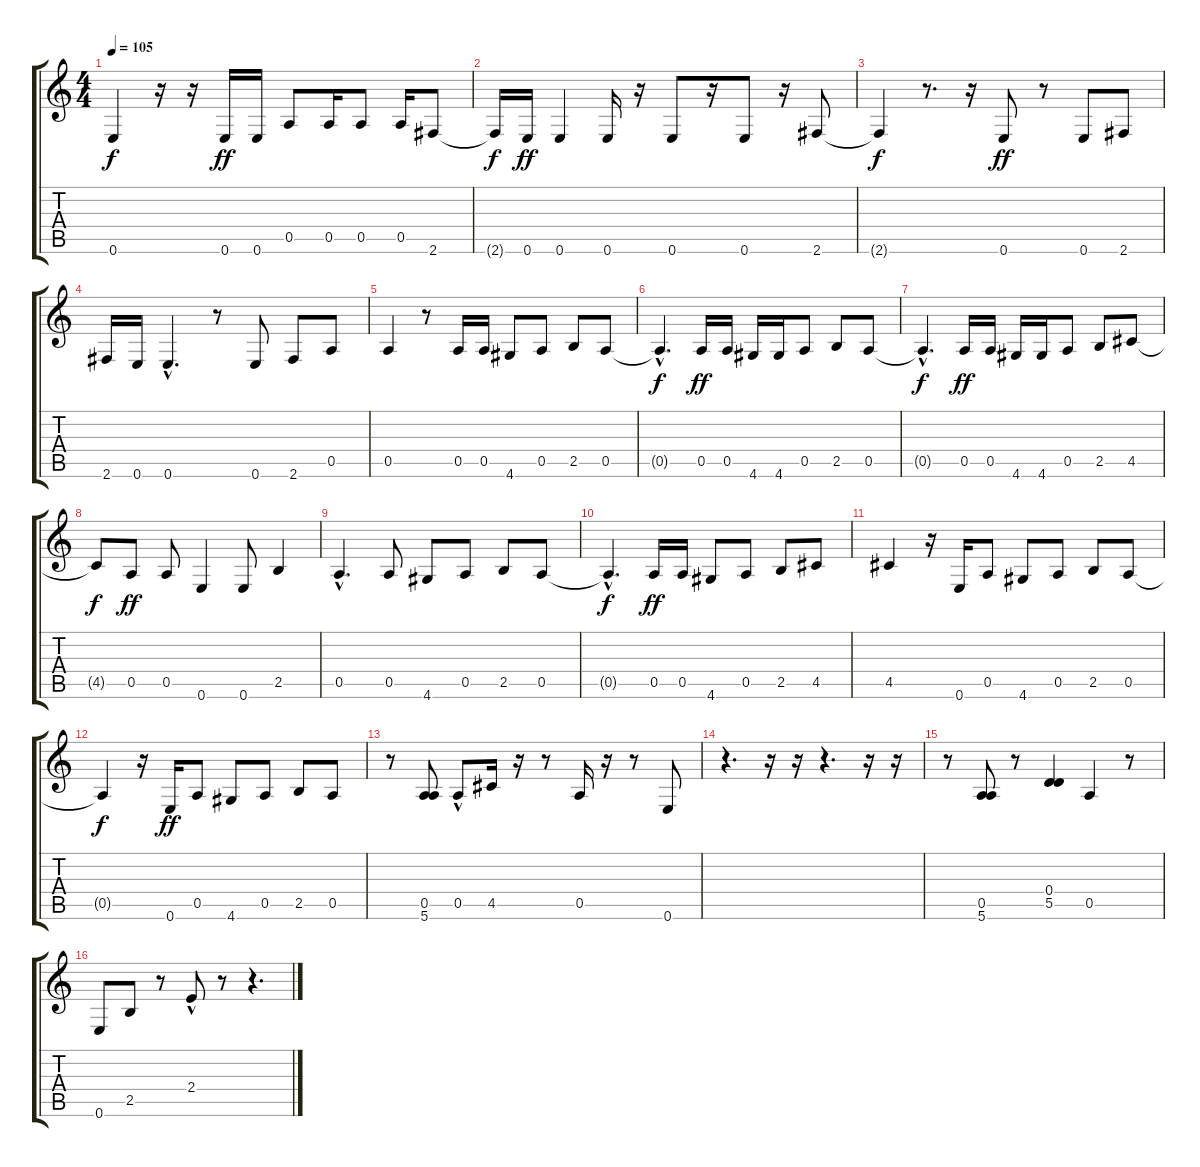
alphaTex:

\track "" {instrument lead6voice}
\staff {score tabs}
\tuning (E5 B4 G4 D4 A3 E3) {hide}
\ts (4 4)
\tempo 105
\clef g2
\ks c
0.6{t}.4{dy f} r.16 r.16 0.6.16{dy ff} 0.6.16 0.5.8 0.5.16 0.5.8 0.5.16 2.6.8 |
2.6{t}.16{dy f} 0.6.16{dy ff} 0.6.4 0.6.16 r.16 0.6.8 r.16 0.6.8 r.16 2.6.8 |
2.6{t}.4{dy f} r.8{d} r.16 0.6.8{dy ff} r.8 0.6.8 2.6.8 |
2.6.16 0.6.16 0.6{hac}.4{d} r.8 0.6.8 2.6.8 0.5.8 |
0.5.4 r.8 0.5.16 0.5.16 4.6.8 0.5.8 2.5.8 0.5.8 |
0.5{hac t}.4{d dy f} 0.5.16{dy ff} 0.5.16 4.6.16 4.6.16 0.5.8 2.5.8 0.5.8 |
0.5{hac t}.4{d dy f} 0.5.16{dy ff} 0.5.16 4.6.16 4.6.16 0.5.8 2.5.8 4.5.8 |
4.5{t}.8{dy f} 0.5.8{dy ff} 0.5.8 0.6.4 0.6.8 2.5.4 |
0.5{hac}.4{d} 0.5.8 4.6.8 0.5.8 2.5.8 0.5.8 |
0.5{hac t}.4{d dy f} 0.5.16{dy ff} 0.5.16 4.6.8 0.5.8 2.5.8 4.5.8 |
4.5.4 r.16 0.6.16 0.5.8 4.6.8 0.5.8 2.5.8 0.5.8 |
0.5{t}.4{dy f} r.16 0.6.16{dy ff} 0.5.8 4.6.8 0.5.8 2.5.8 0.5.8 |
r.8 (0.5 5.6).8 0.5{hac}.8 4.5.16 r.16 r.8 0.5.16 r.16 r.8 0.6.8 |
r.4{d} r.16 r.16 r.4{d} r.16 r.16 |
r.8 (0.5 5.6).8 r.8 (0.4 5.5).4 0.5.4 r.8 |
0.6.8 2.5.8 r.8 2.4{hac}.8 r.8 r.4{d}
